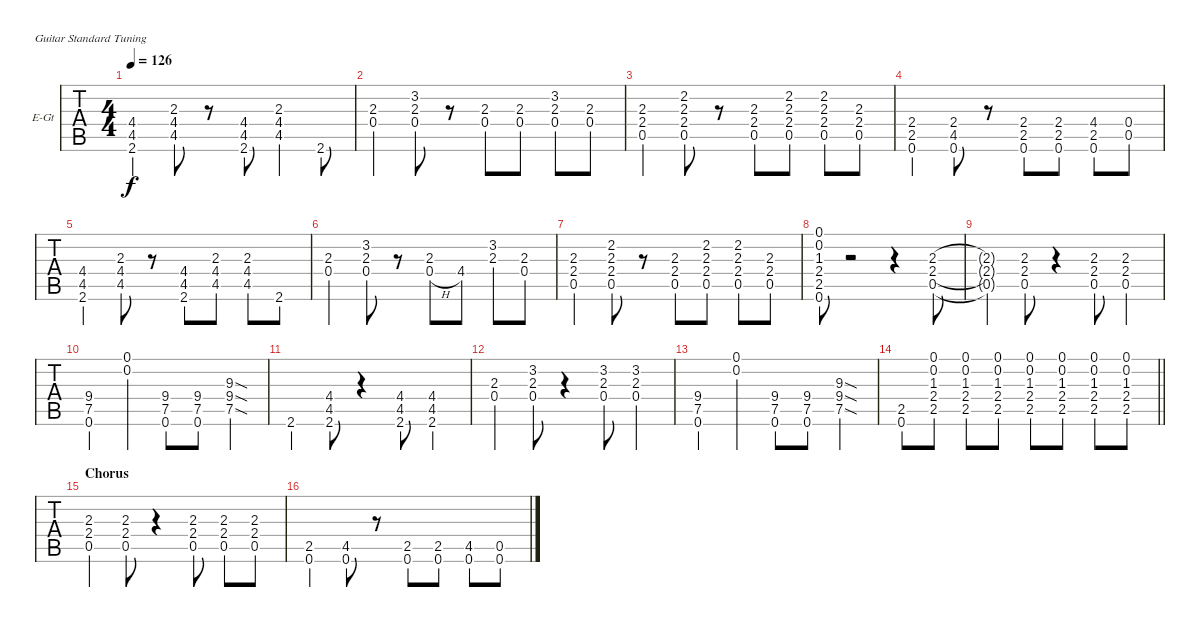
\bracketExtendMode groupsimilarinstruments
\firstSystemTrackNameOrientation horizontal
\otherSystemsTrackNameOrientation horizontal
\track ("Rythym Guitar #1" "E-Gt") {instrument distortionguitar}
\staff {tabs}
\tuning (E4 B3 G3 D3 A2 E2)
\ts (4 4)
\tempo 126
\clef g2
\ks a
(4.4 4.5 2.6).4{dy f} (2.3 4.4 4.5).8 r.8 (4.4 4.5 2.6).8 (2.3 4.4 4.5).4 2.6.8 |
(2.3 0.4).4 (3.2 2.3 0.4).8 r.8 (2.3 0.4).8 (2.3 0.4).8 (3.2 2.3 0.4).8 (2.3 0.4).8 |
(2.3 2.4 0.5).4 (2.2 2.3 2.4 0.5).8 r.8 (2.3 2.4 0.5).8 (2.2 2.3 2.4 0.5).8 (2.2 2.3 2.4 0.5).8 (2.3 2.4 0.5).8 |
(2.4 2.5 0.6).4 (2.4 4.5 0.6).8 r.8 (2.4 2.5 0.6).8 (2.4 2.5 0.6).8 (4.4 2.5 0.6).8 (0.4 0.5).8 |
(4.4 4.5 2.6).4 (2.3 4.4 4.5).8 r.8 (4.4 4.5 2.6).8 (2.3 4.4 4.5).8 (2.3 4.4 4.5).8 2.6.8 |
(2.3 0.4).4 (3.2 2.3 0.4).8 r.8 (2.3 0.4{h}).8 4.4.8 (3.2 2.3).8 (2.3 0.4).8 |
(2.3 2.4 0.5).4 (2.2 2.3 2.4 0.5).8 r.8 (2.3 2.4 0.5).8 (2.2 2.3 2.4 0.5).8 (2.2 2.3 2.4 0.5).8 (2.3 2.4 0.5).8 |
(0.1 0.2 1.3 2.4 2.5 0.6).8 r.2 r.4 (2.3 2.4 0.5).8 |
(2.3{t} 2.4{t} 0.5{t}).4 (2.3 2.4 0.5).8 r.4 (2.3 2.4 0.5).8 (2.3 2.4 0.5).4 |
(9.4 7.5 0.6).4 (0.1 0.2).4 (7.5 0.6 9.4).8 (7.5 0.6 9.4).8 (9.3{sod} 9.4{sod} 7.5{sod}).4 |
2.6.4 (4.4 4.5 2.6).8 r.4 (4.4 4.5 2.6).8 (4.4 4.5 2.6).4 |
(2.3 0.4).4 (3.2 2.3 0.4).8 r.4 (3.2 2.3 0.4).8 (3.2 2.3 0.4).4 |
(9.4 7.5 0.6).4 (0.1 0.2).4 (7.5 0.6 9.4).8 (7.5 0.6 9.4).8 (9.3{sod} 9.4{sod} 7.5{sod}).4 |
\barLineRight lightlight
(2.5 0.6).8 (0.1 0.2 1.3 2.4 2.5).8 (0.1 0.2 1.3 2.4 2.5).8 (0.1 0.2 1.3 2.4 2.5).8 (0.1 0.2 1.3 2.4 2.5).8 (0.1 0.2 1.3 2.4 2.5).8 (0.1 0.2 1.3 2.4 2.5).8 (0.1 0.2 1.3 2.4 2.5).8 |
\section ("" "Chorus")
(2.3 2.4 0.5).4 (2.3 2.4 0.5).8 r.4 (2.3 2.4 0.5).8 (2.3 2.4 0.5).8 (2.3 2.4 0.5).8 |
(2.5 0.6).4 (4.5 0.6).8 r.8 (2.5 0.6).8 (2.5 0.6).8 (4.5 0.6).8 (0.5 0.6).8
